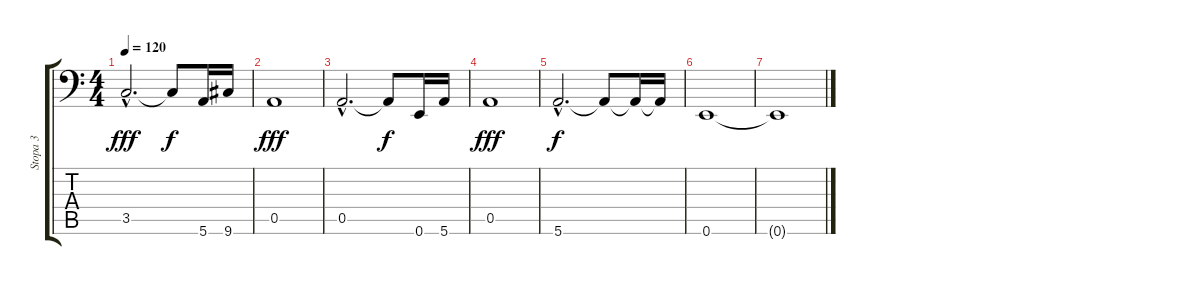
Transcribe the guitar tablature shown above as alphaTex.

\track ("Stopa 3" "Stopa 3") {instrument electricbassfinger}
\staff {score tabs}
\tuning (E3 B2 G2 D2 A1 E1) {hide}
\ts (4 4)
\tempo 120
\clef f4
\ks c
3.5{hac}.2{d dy fff} 3.5{t}.8{dy f} 5.6.16 9.6.16 |
0.5.1{dy fff} |
0.5{hac}.2{d} 0.5{t}.8{dy f} 0.6.16 5.6.16 |
0.5.1{dy fff} |
5.6{hac}.2{d dy f} 5.6{t}.8 5.6{t}.16 5.6{t}.16 |
0.6.1 |
0.6{t}.1
